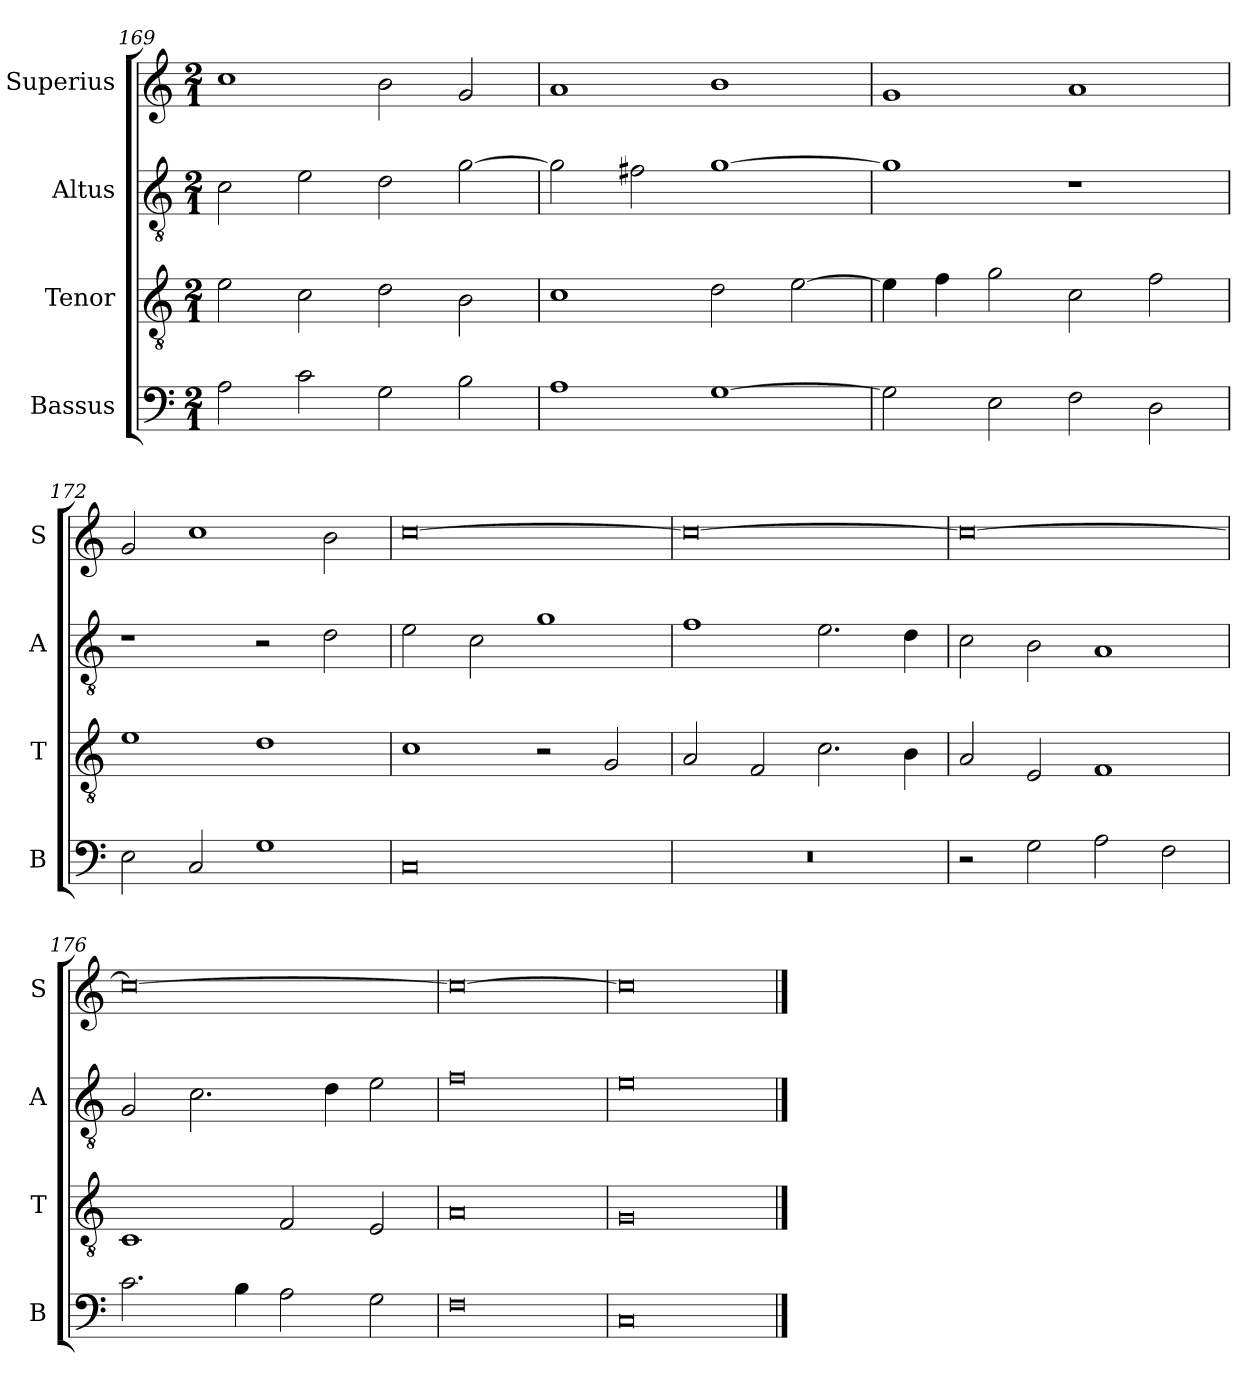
**kern	**kern	**kern	**kern
*part4	*part3	*part2	*part1
*staff4	*staff3	*staff2	*staff1
*I"Bassus	*I"Tenor	*I"Altus	*I"Superius
*I'B	*I'T	*I'A	*I'S
*clefF4	*clefGv2	*clefGv2	*clefG2
*k[]	*k[]	*k[]	*k[]
*M2/1	*M2/1	*M2/1	*M2/1
=169	=169	=169	=169
2A\	2e\	2c\	1cc
2c\	2c\	2e\	.
2G\	2d\	2d\	2b\
2B\	2B\	[2g\	2g/
=170	=170	=170	=170
1A	1c	2g\]	1a
.	.	2f#X\	.
[1G	2d\	[1g	1b
.	[2e\	.	.
=171	=171	=171	=171
2G\]	4e\]	1g]	1g
.	4f\	.	.
2E\	2g\	.	.
2F\	2c\	1r	1a
2D\	2f\	.	.
=172	=172	=172	=172
2E\	1e	1r	2g/
2C/	.	.	1cc
1G	1d	2r	.
.	.	2d\	2b\
=173	=173	=173	=173
0C	1c	2e\	[0cc
.	.	2c\	.
.	2r	1g	.
.	2G/	.	.
=174	=174	=174	=174
0r	2A/	1f	0cc_
.	2F/	.	.
.	2.c\	2.e\	.
.	4B\	4d\	.
=175	=175	=175	=175
2r	2A/	2c\	0cc_
2G\	2E/	2B\	.
2A\	1F	1A	.
2F\	.	.	.
=176	=176	=176	=176
2.c\	1C	2G/	0cc_
.	.	2.c\	.
4B\	.	.	.
2A\	2F/	.	.
.	.	4d\	.
2G\	2E/	2e\	.
=177	=177	=177	=177
0F	0A	0f	0cc_
=178	=178	=178	=178
0C	0G	0e	0cc]
==	==	==	==
*-	*-	*-	*-
